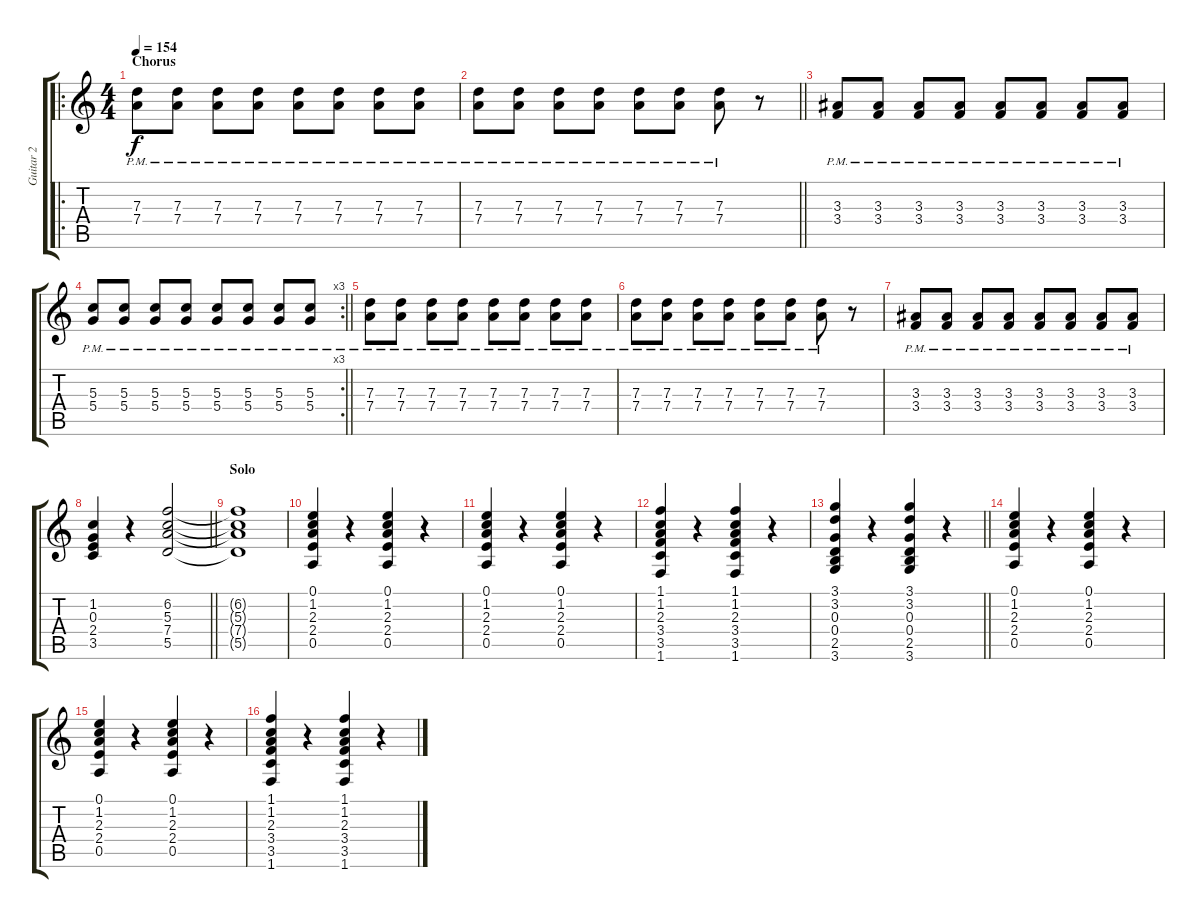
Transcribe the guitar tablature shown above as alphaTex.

\track ("Guitar 2" "Guitar 2") {instrument electricguitarjazz}
\staff {score tabs}
\tuning (E4 B3 G3 D3 A2 E2) {hide}
\ro
\ts (4 4)
\section ("" "Chorus")
\tempo 154
\clef g2
\ks c
(7.3 7.4{pm}).8{dy f} (7.3 7.4{pm}).8 (7.3 7.4{pm}).8 (7.3 7.4{pm}).8 (7.3 7.4{pm}).8 (7.3 7.4{pm}).8 (7.3 7.4{pm}).8 (7.3 7.4{pm}).8 |
\barLineRight lightlight
(7.3 7.4{pm}).8 (7.3 7.4{pm}).8 (7.3 7.4{pm}).8 (7.3 7.4{pm}).8 (7.3 7.4{pm}).8 (7.3 7.4{pm}).8 (7.3 7.4{pm}).8 r.8 |
(3.3 3.4{pm}).8 (3.3 3.4{pm}).8 (3.3 3.4{pm}).8 (3.3 3.4{pm}).8 (3.3 3.4{pm}).8 (3.3 3.4{pm}).8 (3.3 3.4{pm}).8 (3.3 3.4{pm}).8 |
\rc 3
\barLineRight lightlight
(5.3 5.4{pm}).8 (5.3 5.4{pm}).8 (5.3 5.4{pm}).8 (5.3 5.4{pm}).8 (5.3 5.4{pm}).8 (5.3 5.4{pm}).8 (5.3 5.4{pm}).8 (5.3 5.4{pm}).8 |
(7.3 7.4{pm}).8 (7.3 7.4{pm}).8 (7.3 7.4{pm}).8 (7.3 7.4{pm}).8 (7.3 7.4{pm}).8 (7.3 7.4{pm}).8 (7.3 7.4{pm}).8 (7.3 7.4{pm}).8 |
(7.3 7.4{pm}).8 (7.3 7.4{pm}).8 (7.3 7.4{pm}).8 (7.3 7.4{pm}).8 (7.3 7.4{pm}).8 (7.3 7.4{pm}).8 (7.3 7.4{pm}).8 r.8 |
(3.3 3.4{pm}).8 (3.3 3.4{pm}).8 (3.3 3.4{pm}).8 (3.3 3.4{pm}).8 (3.3 3.4{pm}).8 (3.3 3.4{pm}).8 (3.3 3.4{pm}).8 (3.3 3.4{pm}).8 |
\barLineRight lightlight
(1.2 0.3 2.4 3.5).4 r.4 (6.2 5.3 7.4 5.5).2 |
\section ("" "Solo")
(6.2{t} 5.3{t} 7.4{t} 5.5{t}).1 |
(0.1 1.2 2.3 2.4 0.5).4 r.4 (0.1 1.2 2.3 2.4 0.5).4 r.4 |
(0.1 1.2 2.3 2.4 0.5).4 r.4 (0.1 1.2 2.3 2.4 0.5).4 r.4 |
(1.1 1.2 2.3 3.4 3.5 1.6).4 r.4 (1.1 1.2 2.3 3.4 3.5 1.6).4 r.4 |
\barLineRight lightlight
(3.1 3.2 0.3 0.4 2.5 3.6).4 r.4 (3.1 3.2 0.3 0.4 2.5 3.6).4 r.4 |
(0.1 1.2 2.3 2.4 0.5).4 r.4 (0.1 1.2 2.3 2.4 0.5).4 r.4 |
(0.1 1.2 2.3 2.4 0.5).4 r.4 (0.1 1.2 2.3 2.4 0.5).4 r.4 |
(1.1 1.2 2.3 3.4 3.5 1.6).4 r.4 (1.1 1.2 2.3 3.4 3.5 1.6).4 r.4
